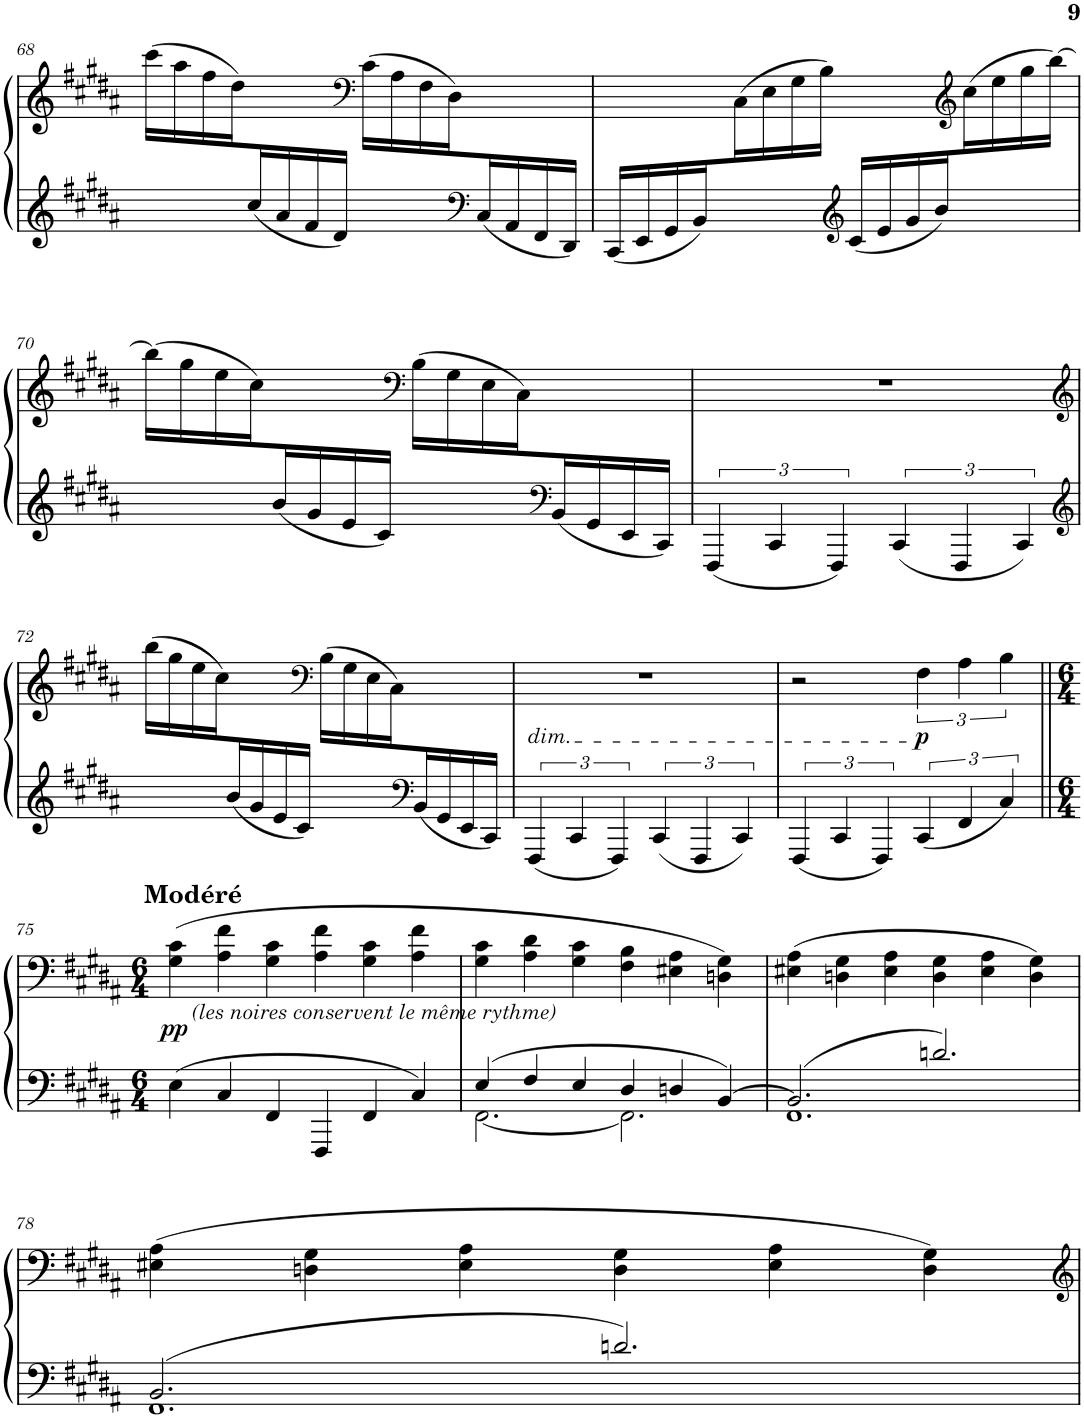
**kern	**kern	**dynam
*part1	*part1	*part1
*staff2	*staff1	*staff1/2
*I"Piano	*	*
*I'Pno.	*	*
!!LO:PB:g=z
*clefG2	*clefG2	*
*k[f#c#g#d#a#]	*k[f#c#g#d#a#]	*
*M4/4	*M4/4	*
=68	=68	=68
*^	*	*
4ryy	4ryy	(16ccc#\LL	.
.	.	16aa#\	.
.	.	16ff#\	.
.	.	16dd#\J)	.
16cc#/L	4ryy	4ryy	.
16a#/	.	.	.
16f#/	.	.	.
16d#/JJ	.	.	.
*	*	*clefF4	*
4ryy	4ryy	(16c#\LL	.
.	.	16A#\	.
.	.	16F#\	.
.	.	16D#\J)	.
*clefF4	*	*	*
16C#/L	4ryy	4ryy	.
16AA#/	.	.	.
16FF#/	.	.	.
16DD#/JJ	.	.	.
*v	*v	*	*
=69	=69	=69
*	*^	*
16CC#/LL	4ryy	4ryy	.
16EE/	.	.	.
16GG#/	.	.	.
16BB/J	.	.	.
4ryy	4ryy	(16C#\L	.
.	.	16E\	.
.	.	16G#\	.
.	.	16B\JJ)	.
*clefG2	*	*	*
16c#/LL	4ryy	4ryy	.
16e/	.	.	.
16g#/	.	.	.
16b/J	.	.	.
*	*clefG2	*	*
4ryy	4ryy	(16cc#\L	.
.	.	16ee\	.
.	.	16gg#\	.
.	.	[16bb\JJ)	.
*	*v	*v	*
!!LO:LB:g=z
=70	=70	=70
*^	*	*
4ryy	4ryy	(16bb\LL]	.
.	.	16gg#\	.
.	.	16ee\	.
.	.	16cc#\J)	.
16b/L	4ryy	4ryy	.
16g#/	.	.	.
16e/	.	.	.
16c#/JJ	.	.	.
*	*	*clefF4	*
4ryy	4ryy	(16B\LL	.
.	.	16G#\	.
.	.	16E\	.
.	.	16C#\J)	.
*clefF4	*	*	*
16BB/L	4ryy	4ryy	.
16GG#/	.	.	.
16EE/	.	.	.
16CC#/JJ	.	.	.
*v	*v	*	*
=71	=71	=71
6FFF#/	1r	.
6CC#/	.	.
6FFF#/	.	.
6CC#/	.	.
6FFF#/	.	.
6CC#/	.	.
!!LO:LB:g=z
=72	=72	=72
*clefG2	*clefG2	*
*^	*	*
4ryy	4ryy	(16bb\LL	.
.	.	16gg#\	.
.	.	16ee\	.
.	.	16cc#\J)	.
16b/L	4ryy	4ryy	.
16g#/	.	.	.
16e/	.	.	.
16c#/JJ	.	.	.
*	*	*clefF4	*
4ryy	4ryy	(16B\LL	.
.	.	16G#\	.
.	.	16E\	.
.	.	16C#\J)	.
*clefF4	*	*	*
16BB/L	4ryy	4ryy	.
16GG#/	.	.	.
16EE/	.	.	.
16CC#/JJ	.	.	.
*v	*v	*	*
=73	=73	=73
!	!LO:TX:b:i:t=dim.	!
6FFF#/	1r	.
6CC#/	.	.
6FFF#/	.	.
6CC#/	.	.
6FFF#/	.	.
6CC#/	.	.
=74	=74	=74
6FFF#/	2r	.
6CC#/	.	.
6FFF#/	.	.
!	!	!LO:DY:b
6CC#/	6F#\	p
6FF#/	6A#\	.
6C#/	6B\	.
!!LO:LB:g=z
=75||	=75||	=75||
*M6/4	*M6/4	*
!	!LO:TX:a:B:t=Modéré	!
!	!LO:TX:b:i:t=(les noires conservent le même rythme)	!
!	!	!LO:DY:b
4E\	(4G#\ 4c#\	pp
4C#/	4A#\ 4f#\	.
4FF#/	4G#\ 4c#\	.
4FFF#/	4A#\ 4f#\	.
4FF#/	4G#\ 4c#\	.
4C#/	4A#\ 4f#\	.
=76	=76	=76
*^	*	*
4E/	[2.FF#\	4G#\ 4c#\	.
4F#/	.	4A#\ 4d#\	.
4E/	.	4G#\ 4c#\	.
4D#/	2.FF#\]	4F#\ 4B\	.
4Dn/	.	4E#X\ 4A#\	.
[4BB/	.	4Dn\ 4G#\)	.
=77	=77	=77	=77
2.BB/]	1.FF#	(4E#X\ 4A#\	.
.	.	4Dn\ 4G#\	.
.	.	4E#\ 4A#\	.
2.dn/	.	4D\ 4G#\	.
.	.	4E#\ 4A#\	.
.	.	4D\ 4G#\)	.
!!LO:LB:g=z
=78	=78	=78	=78
2.BB/	1.FF#	(4E#X\ 4A#\	.
.	.	4Dn\ 4G#\	.
.	.	4E#\ 4A#\	.
2.dn/	.	4D\ 4G#\	.
.	.	4E#\ 4A#\	.
.	.	4D\ 4G#\)	.
*v	*v	*	*
=	=	=
*-	*-	*-
